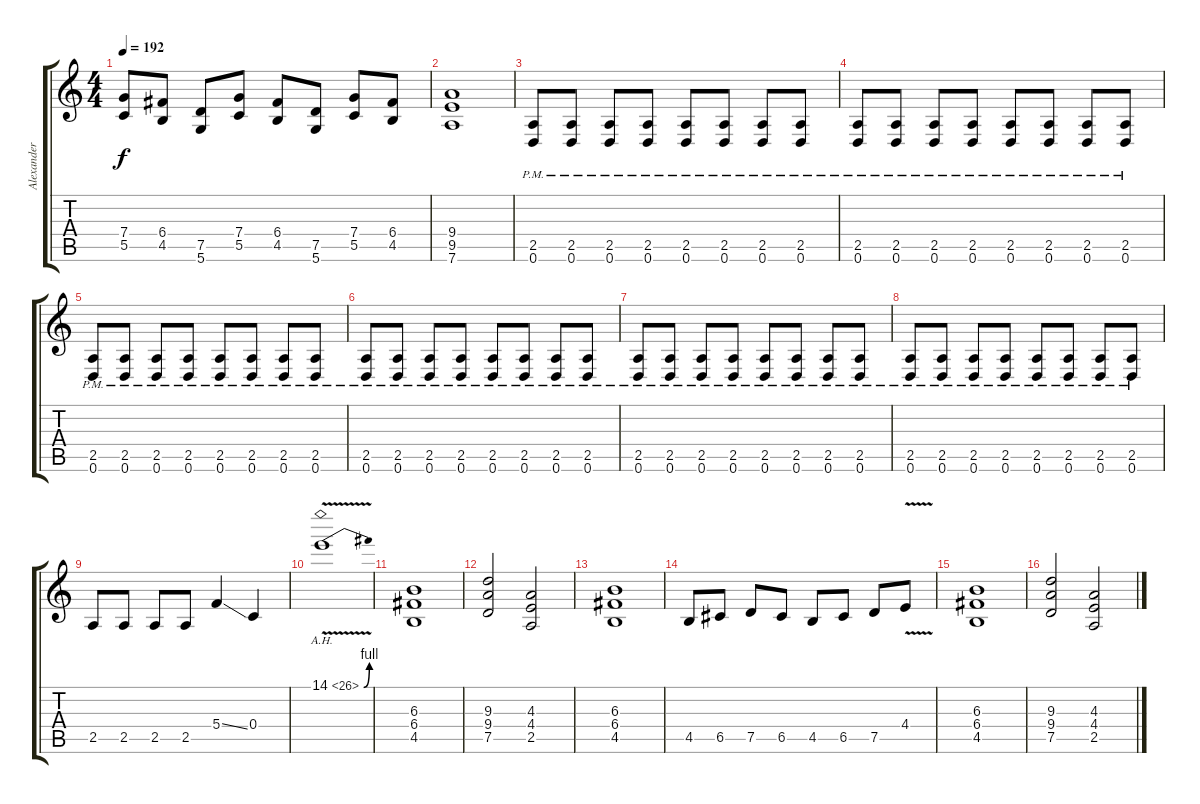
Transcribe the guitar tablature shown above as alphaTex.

\track ("Alexander Kuoppala" "Alexander ") {instrument distortionguitar}
\staff {score tabs}
\tuning (D4 A3 F3 C3 G2 D2) {hide}
\ts (4 4)
\tempo 192
\clef g2
\ks c
(7.4 5.5).8{dy f} (6.4 4.5).8 (7.5 5.6).8 (7.4 5.5).8 (6.4 4.5).8 (7.5 5.6).8 (7.4 5.5).8 (6.4 4.5).8 |
(9.4 9.5 7.6).1 |
(2.5{pm} 0.6{pm}).8 (2.5{pm} 0.6{pm}).8 (2.5{pm} 0.6{pm}).8 (2.5{pm} 0.6{pm}).8 (2.5{pm} 0.6{pm}).8 (2.5{pm} 0.6{pm}).8 (2.5{pm} 0.6{pm}).8 (2.5{pm} 0.6{pm}).8 |
(2.5{pm} 0.6{pm}).8 (2.5{pm} 0.6{pm}).8 (2.5{pm} 0.6{pm}).8 (2.5{pm} 0.6{pm}).8 (2.5{pm} 0.6{pm}).8 (2.5{pm} 0.6{pm}).8 (2.5{pm} 0.6{pm}).8 (2.5{pm} 0.6{pm}).8 |
(2.5{pm} 0.6{pm}).8 (2.5{pm} 0.6{pm}).8 (2.5{pm} 0.6{pm}).8 (2.5{pm} 0.6{pm}).8 (2.5{pm} 0.6{pm}).8 (2.5{pm} 0.6{pm}).8 (2.5{pm} 0.6{pm}).8 (2.5{pm} 0.6{pm}).8 |
(2.5{pm} 0.6{pm}).8 (2.5{pm} 0.6{pm}).8 (2.5{pm} 0.6{pm}).8 (2.5{pm} 0.6{pm}).8 (2.5{pm} 0.6{pm}).8 (2.5{pm} 0.6{pm}).8 (2.5{pm} 0.6{pm}).8 (2.5{pm} 0.6{pm}).8 |
(2.5{pm} 0.6{pm}).8 (2.5{pm} 0.6{pm}).8 (2.5{pm} 0.6{pm}).8 (2.5{pm} 0.6{pm}).8 (2.5{pm} 0.6{pm}).8 (2.5{pm} 0.6{pm}).8 (2.5{pm} 0.6{pm}).8 (2.5{pm} 0.6{pm}).8 |
(2.5{pm} 0.6{pm}).8 (2.5{pm} 0.6{pm}).8 (2.5{pm} 0.6{pm}).8 (2.5{pm} 0.6{pm}).8 (2.5{pm} 0.6{pm}).8 (2.5{pm} 0.6{pm}).8 (2.5{pm} 0.6{pm}).8 (2.5{pm} 0.6{pm}).8 |
2.5.8 2.5.8 2.5.8 2.5.8 5.4{ss}.4 0.4.4 |
14.1{be (bend 0 0 60 4) ah 12 v}.1 |
(6.3 6.4 4.5).1 |
(9.3 9.4 7.5).2 (4.3 4.4 2.5).2 |
(6.3 6.4 4.5).1 |
4.5.8 6.5.8 7.5.8 6.5.8 4.5.8 6.5.8 7.5.8 4.4{v}.8 |
(6.3 6.4 4.5).1 |
(9.3 9.4 7.5).2 (4.3 4.4 2.5).2
